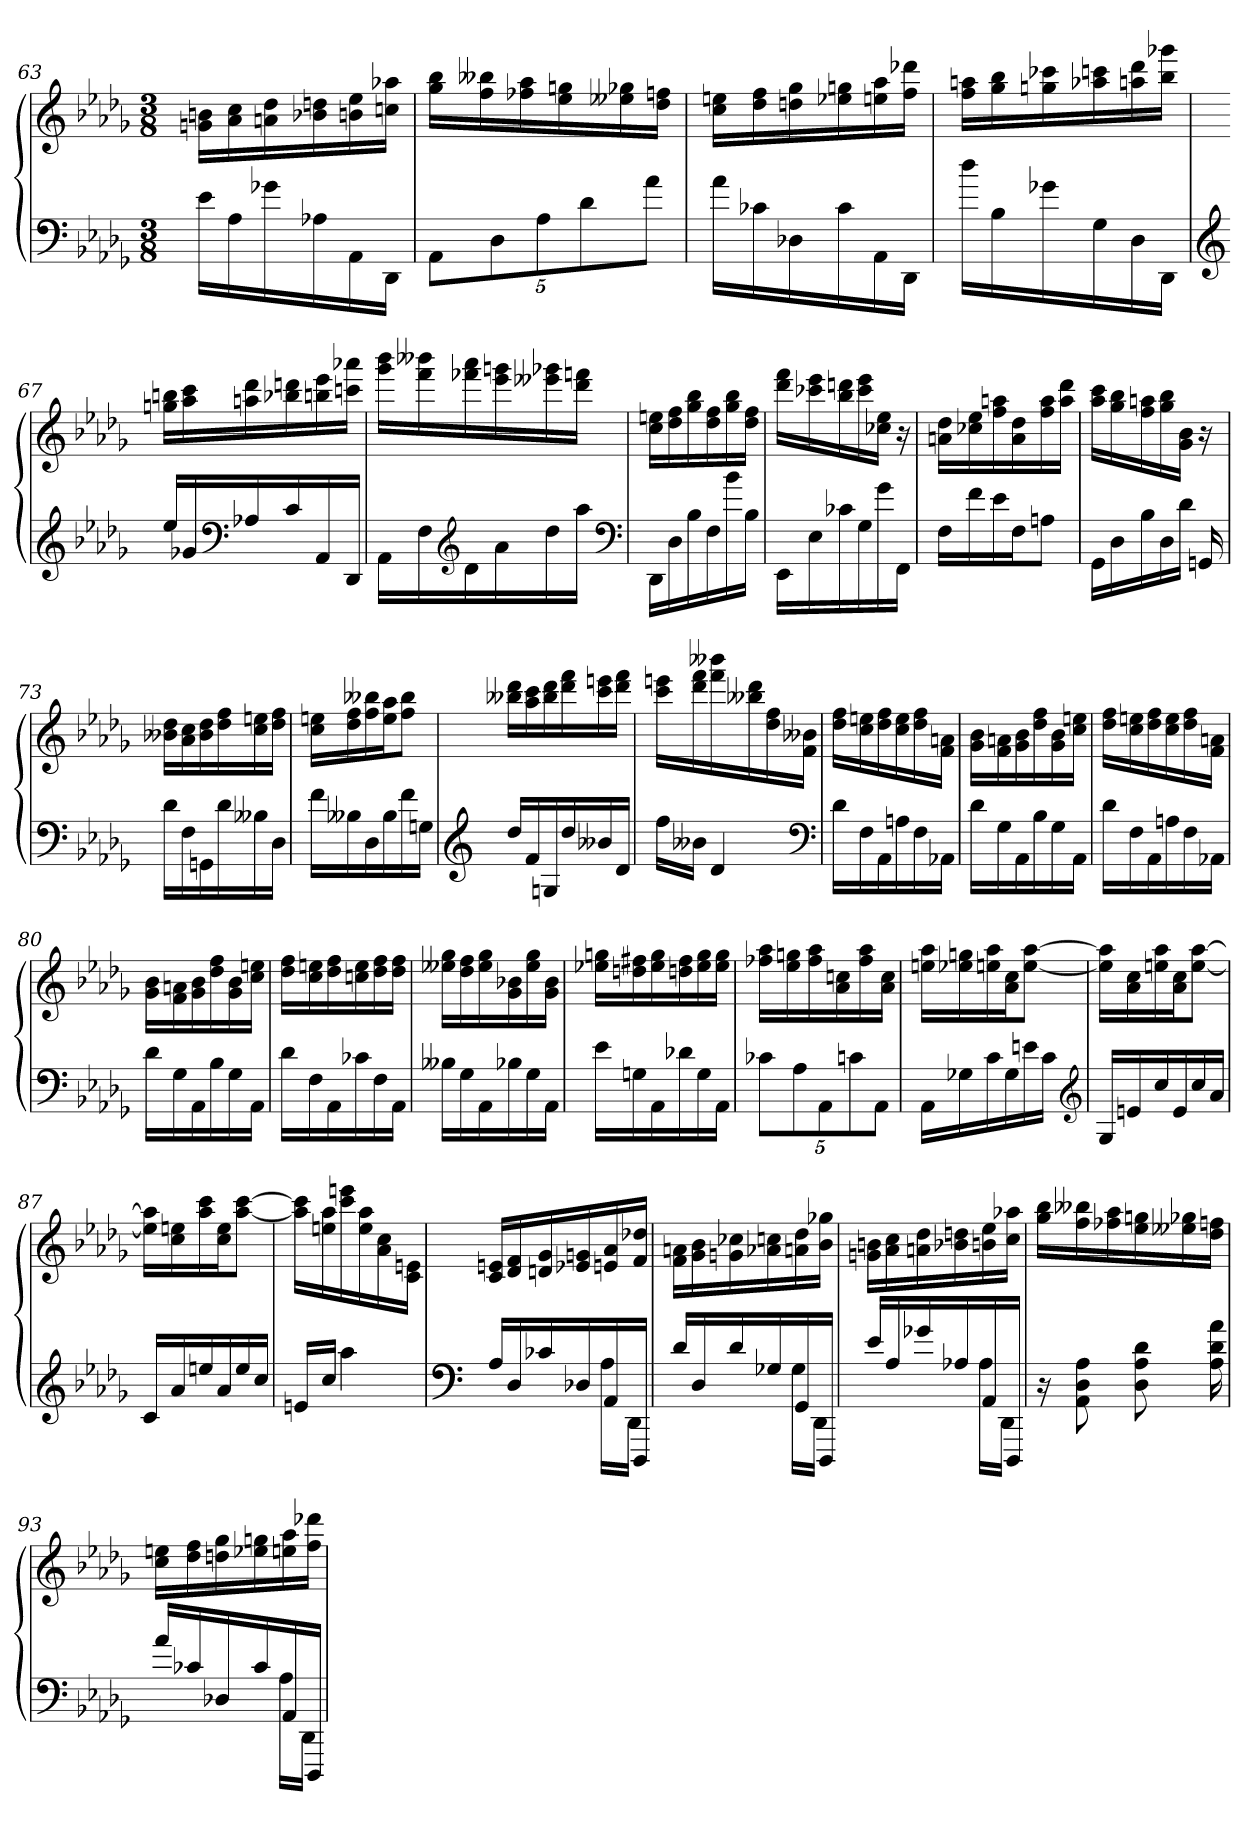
**kern	**kern
*part1	*part1
*staff2	*staff1
*clefF4	*clefG2
*k[b-e-a-d-g-]	*k[b-e-a-d-g-]
*D-:	*D-:
*M3/8	*M3/8
=63	=63
16e-LL	16gn 16bnLL
16A-	16a- 16cc
16g-X	16an 16dd-
16A-X	16b-X 16ddn
16AA-	16bn 16ee-
16DD-JJ	16ccn 16aa-XJJ
=64	=64
40%3AA-L	16gg- 16bb-LL
.	16ff 16bb--X
40%3D-	.
.	16ff-X 16aa-
40%3A-	.
.	16ee- 16ggn
40%3d-	.
.	16ee--X 16gg-X
40%3a-J	.
.	16dd- 16ffnJJ
=65	=65
16a-LL	16cc 16eenLL
16c-X	16dd- 16ff
16D-X	16ddn 16gg-
16c-	16ee-X 16ggn
16AA-	16een 16aa-
16DD-JJ	16ff 16ddd-XJJ
=66	=66
16dd-LL	16ff 16aanLL
16B-	16gg- 16bb-
16g-X	16ggn 16ccc-X
16G-	16aa-X 16cccn
16D-	16aan 16ddd-
16DD-JJ	16bb- 16ggg-XJJ
=67	=67
*clefG2	*
16ee-LL	16ggn 16bbnLL
16g-X	16aa- 16ccc
*clefF4	*
16A-X	16aan 16ddd-
16c	16bb-X 16dddn
16AA-	16bbn 16eee-
16DD-JJ	16cccn 16aaa-XJJ
=68	=68
16AA-LL	16ggg- 16bbb-LL
16F	16fff 16bbb--X
*clefG2	*
16d-	16fff-X 16aaa-
16a-	16eee- 16gggn
16dd-	16eee--X 16ggg-X
16aa-JJ	16ddd- 16fffnJJ
*clefF4	*
=69	=69
16DD-LL	16cc 16eenLL
16D-	16dd- 16ff
16B-	16gg- 16bb-
16F	16dd- 16ff
16b-	16gg- 16bb-
16B-JJ	16dd- 16ffJJ
=70	=70
16EE-LL	16ddd- 16fffLL
16E-	16ccc-X 16eee-
16c-X	16bb- 16dddn
16G-	16ccc- 16eee-
16g-	16cc-X 16ee-JJ
16FFJJ	16r
=71	=71
16FLL	16an 16dd-LL
16f	16cc-X 16ee-
16e-	16ff 16aan
16FJ	16a 16dd-
8AnJ	16ff 16aa
.	16aa 16ddd-JJ
=72	=72
16GG-LL	16aa- 16cccLL
16D-	16gg- 16bb-
16B-	16ff 16aan
16D-	16gg- 16bb-
16d-JJ	16g- 16b-JJ
16GGn	16r
=73	=73
16d-LL	16b--X 16dd-LL
16F	16a- 16cc
16GGn	16b-- 16dd-
16d-	16dd- 16ff
16B--X	16cc 16een
16D-JJ	16dd- 16ffJJ
=74	=74
16fLL	16cc 16eenLL
16B--X	16dd- 16ff
16D-	16ff 16bb--X
16B--	16ee 16aa-J
16f	8ff 8bb--J
16GnJJ	.
=75	=75
*clefG2	*
16dd-LL	16bb--X 16ddd-LL
16f	16aa- 16ccc
16Gn	16bb-- 16ddd-
16dd-	16ddd- 16fff
16b--X	16ccc 16eeen
16d-JJ	16ddd- 16fffJJ
=76	=76
16ffLL	16ccc 16eeenLL
16b--XJJ	16ddd- 16fff
4d-	16fff 16bbb--X
.	16bb--X 16ddd-
.	16dd- 16ff
.	16f 16b--XJJ
*clefF4	*
=77	=77
16d-LL	16dd- 16ffLL
16F	16cc 16een
16AA-	16dd- 16ff
16An	16cc 16ee
16F	16dd- 16ff
16AA-XJJ	16f 16anJJ
=78	=78
16d-LL	16g- 16b-LL
16G-	16f 16an
16AA-	16g- 16b-
16B-	16dd- 16ff
16G-	16g- 16b-
16AA-JJ	16cc 16eenJJ
=79	=79
16d-LL	16dd- 16ffLL
16F	16cc 16een
16AA-	16dd- 16ff
16An	16cc 16ee
16F	16dd- 16ff
16AA-XJJ	16f 16anJJ
=80	=80
16d-LL	16g- 16b-LL
16G-	16f 16an
16AA-	16g- 16b-
16B-	16dd- 16ff
16G-	16g- 16b-
16AA-JJ	16cc 16eenJJ
=81	=81
16d-LL	16dd- 16ffLL
16F	16cc 16een
16AA-	16dd- 16ff
16c-X	16ccn 16ee
16F	16dd- 16ff
16AA-JJ	16dd- 16ffJJ
=82	=82
16B--XLL	16ee--X 16gg-LL
16G-	16dd- 16ff
16AA-	16ee-- 16gg-
16B-X	16g- 16b-X
16G-	16ee-- 16gg-
16AA-JJ	16g- 16b-JJ
=83	=83
16e-LL	16ee-X 16ggnLL
16Gn	16ddn 16ff#X
16AA-	16ee- 16gg
16d-X	16ddn 16ff#
16G	16ee- 16gg
16AA-JJ	16ee- 16ggJJ
=84	=84
40%3c-XL	16ff-X 16aa-LL
.	16ee- 16ggn
40%3A-	.
.	16ff- 16aa-
40%3AA-	.
.	16a- 16ccn
40%3cn	.
.	16ff- 16aa-
40%3AA-J	.
.	16a- 16ccJJ
=85	=85
16AA-LL	16een 16aa-LL
16G-X	16ee-X 16ggn
16c	16een 16aa-
16G-	16a- 16ccJ
16en	[8ee [8aa-J
16cJJ	.
*clefG2	*
=86	=86
16G-LL	16ee] 16aa-]LL
16en	16a- 16cc
16cc	16een 16aa-
16e	16a- 16ccJ
16cc	[8ee [8aa-J
16a-JJ	.
=87	=87
16cLL	16ee] 16aa-]LL
16a-	16cc 16een
16een	16aa- 16ccc
16a-	16cc 16eeJ
16ee	[8aa- [8cccJ
16ccJJ	.
=88	=88
16enLL	16aa-] 16ccc]LL
16ccJJ	16een 16aa-
4aa-	16ccc 16eeen
.	16ee 16aa-
.	16a- 16cc
.	16c 16enJJ
=89	=89
*clefF4	*
*^	*
16A-LL	8ryy	16c 16enLL
16D-	.	16d- 16f
16c-X	8ryy	16dn 16g-
16D-X	.	16e-X 16gn
16AA-	16A-LL	16en 16a-
16DDD-JJ	16DD-JJ	16f 16dd-XJJ
=90	=90	=90
16d-LL	8ryy	16f 16anLL
16D-	.	16g- 16b-
16d-	8ryy	16gn 16cc-X
16G-X	.	16a-X 16ccn
16GG-	16G-LL	16an 16dd-
16DDD-JJ	16DD-JJ	16b- 16gg-XJJ
=91	=91	=91
16e-LL	8ryy	16gn 16bnLL
16A-	.	16a- 16cc
16g-X	8ryy	16an 16dd-
16A-X	.	16b-X 16ddn
16AA-	16A-LL	16bn 16ee-
16DDD-JJ	16DD-JJ	16cc 16aa-XJJ
*v	*v	*
=92	=92
16r	16gg- 16bb-LL
8AA- 8D- 8A-	16ff 16bb--X
.	16ff-X 16aa-
8D- 8A- 8d-	16ee- 16ggn
.	16ee--X 16gg-X
16A- 16d- 16a-	16dd- 16ffnJJ
=93	=93
*^	*
16a-LL	8ryy	16cc 16eenLL
16c-X	.	16dd- 16ff
16D-X	8ryy	16ddn 16gg-
16c-	.	16ee-X 16ggn
16AA-	16A-LL	16een 16aa-
16DDD-JJ	16DD-JJ	16ff 16ddd-XJJ
*v	*v	*
=	=
*-	*-
